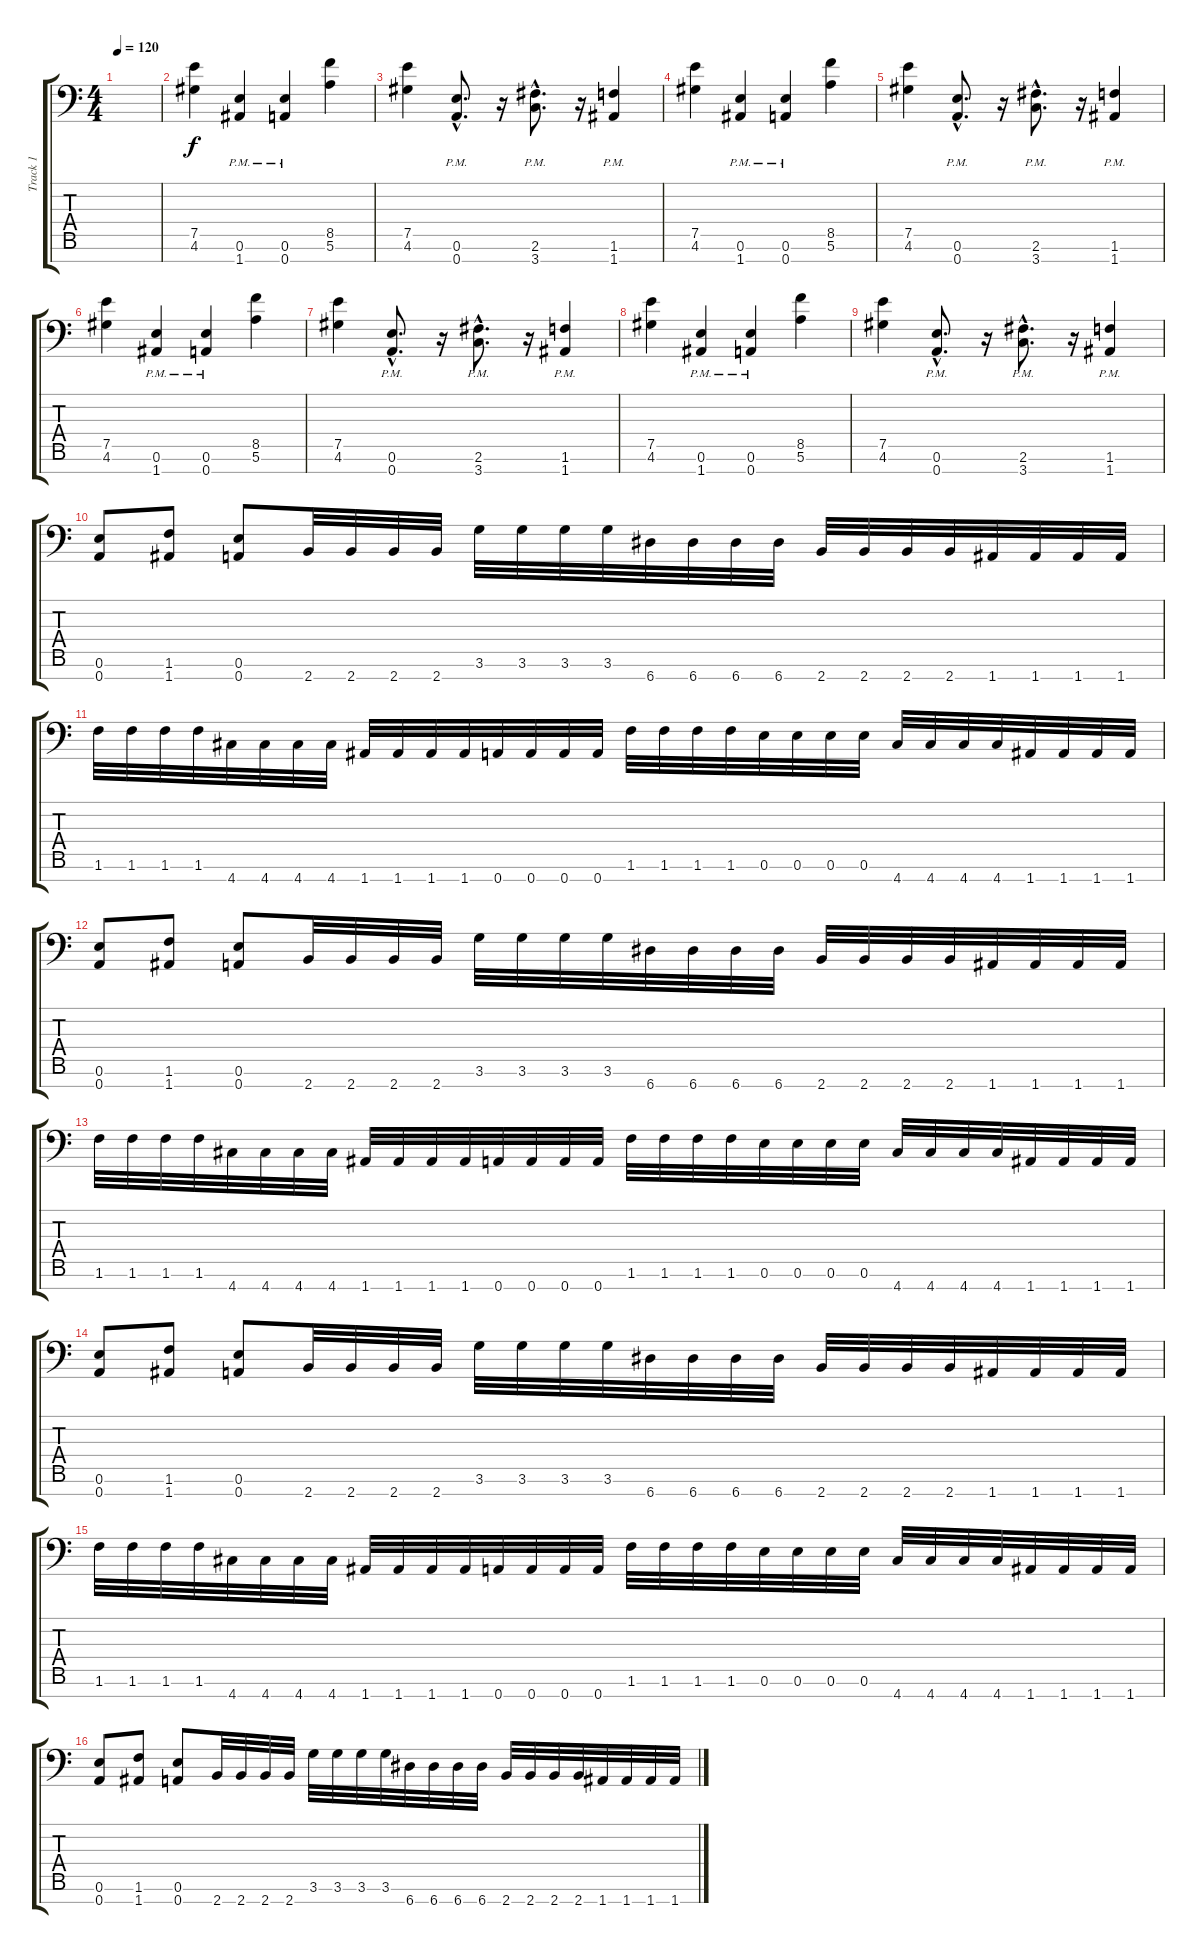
\track ("Track 1" "Track 1") {instrument distortionguitar}
\staff {score tabs}
\tuning (E4 B3 G3 D3 A2 E2 A1) {hide}
\ts (4 4)
\tempo 120
\clef f4
\ks c
|
(7.5 4.6).4 (0.6{pm} 1.7).4 (0.6{pm} 0.7).4 (8.5 5.6).4 |
(7.5 4.6).4 (0.6{hac pm} 0.7{hac}).8{d} r.16 (2.6{hac pm} 3.7{hac}).8{d} r.16 (1.6{pm} 1.7).4 |
(7.5 4.6).4 (0.6{pm} 1.7).4 (0.6{pm} 0.7).4 (8.5 5.6).4 |
(7.5 4.6).4 (0.6{hac pm} 0.7{hac}).8{d} r.16 (2.6{hac pm} 3.7{hac}).8{d} r.16 (1.6{pm} 1.7).4 |
(7.5 4.6).4 (0.6{pm} 1.7).4 (0.6{pm} 0.7).4 (8.5 5.6).4 |
(7.5 4.6).4 (0.6{hac pm} 0.7{hac}).8{d} r.16 (2.6{hac pm} 3.7{hac}).8{d} r.16 (1.6{pm} 1.7).4 |
(7.5 4.6).4 (0.6{pm} 1.7).4 (0.6{pm} 0.7).4 (8.5 5.6).4 |
(7.5 4.6).4 (0.6{hac pm} 0.7{hac}).8{d} r.16 (2.6{hac pm} 3.7{hac}).8{d} r.16 (1.6{pm} 1.7).4 |
(0.6 0.7).8 (1.6 1.7).8 (0.6 0.7).8 2.7.32 2.7.32 2.7.32 2.7.32 3.6.32 3.6.32 3.6.32 3.6.32 6.7.32 6.7.32 6.7.32 6.7.32 2.7.32 2.7.32 2.7.32 2.7.32 1.7.32 1.7.32 1.7.32 1.7.32 |
1.6.32 1.6.32 1.6.32 1.6.32 4.7.32 4.7.32 4.7.32 4.7.32 1.7.32 1.7.32 1.7.32 1.7.32 0.7.32 0.7.32 0.7.32 0.7.32 1.6.32 1.6.32 1.6.32 1.6.32 0.6.32 0.6.32 0.6.32 0.6.32 4.7.32 4.7.32 4.7.32 4.7.32 1.7.32 1.7.32 1.7.32 1.7.32 |
(0.6 0.7).8 (1.6 1.7).8 (0.6 0.7).8 2.7.32 2.7.32 2.7.32 2.7.32 3.6.32 3.6.32 3.6.32 3.6.32 6.7.32 6.7.32 6.7.32 6.7.32 2.7.32 2.7.32 2.7.32 2.7.32 1.7.32 1.7.32 1.7.32 1.7.32 |
1.6.32 1.6.32 1.6.32 1.6.32 4.7.32 4.7.32 4.7.32 4.7.32 1.7.32 1.7.32 1.7.32 1.7.32 0.7.32 0.7.32 0.7.32 0.7.32 1.6.32 1.6.32 1.6.32 1.6.32 0.6.32 0.6.32 0.6.32 0.6.32 4.7.32 4.7.32 4.7.32 4.7.32 1.7.32 1.7.32 1.7.32 1.7.32 |
(0.6 0.7).8 (1.6 1.7).8 (0.6 0.7).8 2.7.32 2.7.32 2.7.32 2.7.32 3.6.32 3.6.32 3.6.32 3.6.32 6.7.32 6.7.32 6.7.32 6.7.32 2.7.32 2.7.32 2.7.32 2.7.32 1.7.32 1.7.32 1.7.32 1.7.32 |
1.6.32 1.6.32 1.6.32 1.6.32 4.7.32 4.7.32 4.7.32 4.7.32 1.7.32 1.7.32 1.7.32 1.7.32 0.7.32 0.7.32 0.7.32 0.7.32 1.6.32 1.6.32 1.6.32 1.6.32 0.6.32 0.6.32 0.6.32 0.6.32 4.7.32 4.7.32 4.7.32 4.7.32 1.7.32 1.7.32 1.7.32 1.7.32 |
(0.6 0.7).8 (1.6 1.7).8 (0.6 0.7).8 2.7.32 2.7.32 2.7.32 2.7.32 3.6.32 3.6.32 3.6.32 3.6.32 6.7.32 6.7.32 6.7.32 6.7.32 2.7.32 2.7.32 2.7.32 2.7.32 1.7.32 1.7.32 1.7.32 1.7.32
